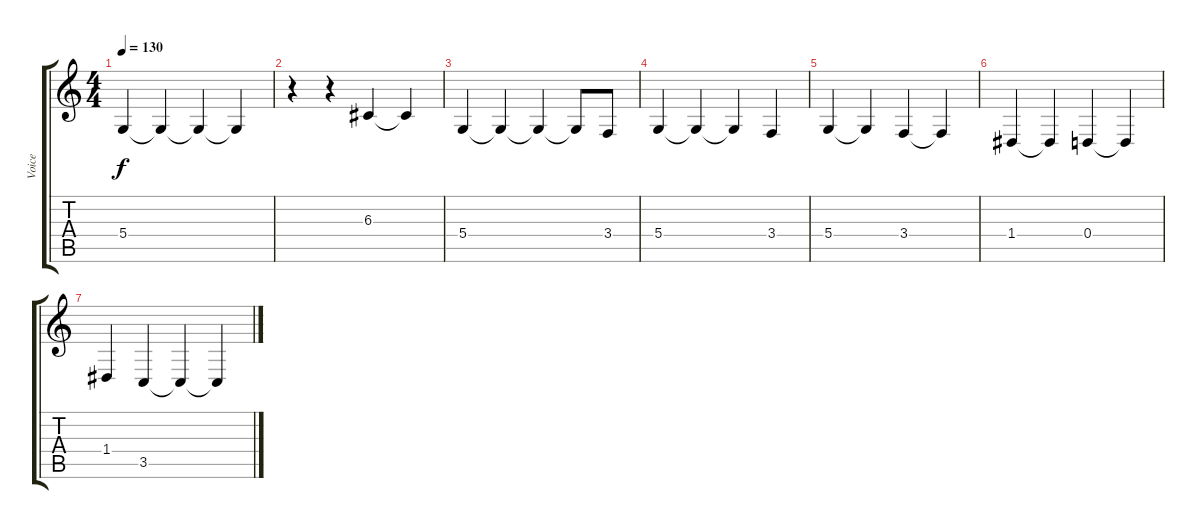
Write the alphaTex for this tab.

\track ("Voice" "Voice") {instrument clarinet}
\staff {score tabs}
\tuning (E4 B3 G3 D3 A2 E2) {hide}
\ts (4 4)
\tempo 130
\clef g2
\ks c
5.4.4{dy f} 5.4{t}.4 5.4{t}.4 5.4{t}.4 |
r.4 r.4 6.3.4 6.3{t}.4 |
5.4.4 5.4{t}.4 5.4{t}.4 5.4{t}.8 3.4.8 |
5.4.4 5.4{t}.4 5.4{t}.4 3.4.4 |
5.4.4 5.4{t}.4 3.4.4 3.4{t}.4 |
1.4.4 1.4{t}.4 0.4.4 0.4{t}.4 |
1.4.4 3.5.4 3.5{t}.4 3.5{t}.4
